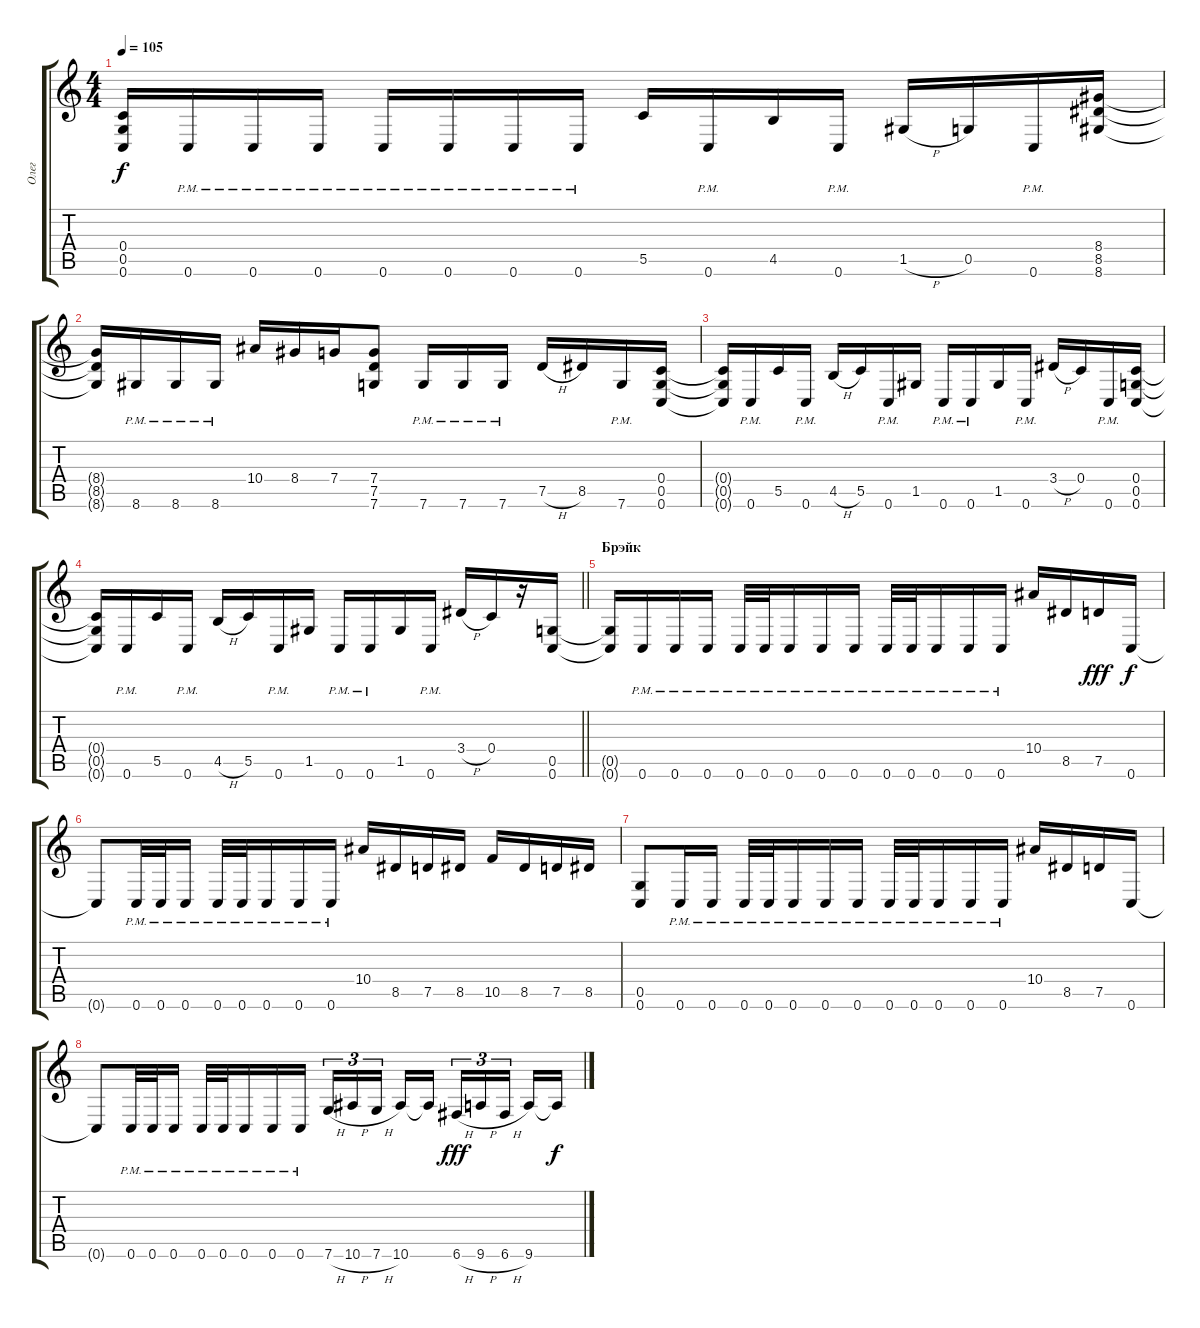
\track ("Олег" "Олег") {instrument distortionguitar}
\staff {score tabs}
\tuning (D4 A3 F3 C3 G2 C2) {hide}
\ts (4 4)
\tempo 105
\clef g2
\ks c
(0.4{t} 0.5{t} 0.6{t}).16{dy f} 0.6{pm}.16 0.6{pm}.16 0.6{pm}.16 0.6{pm}.16 0.6{pm}.16 0.6{pm}.16 0.6{pm}.16 5.5.16 0.6{pm}.16 4.5.16 0.6{pm}.16 1.5{h}.16 0.5.16 0.6{pm}.16 (8.4 8.5 8.6).16 |
(8.4{t} 8.5{t} 8.6{t}).16 8.6{pm}.16 8.6{pm}.16 8.6{pm}.16 10.4.16 8.4.16 7.4.16 (7.4 7.5 7.6).8 7.6{pm}.16 7.6{pm}.16 7.6{pm}.16 7.5{h}.16 8.5.16 7.6{pm}.16 (0.4 0.5 0.6).16 |
(0.4{t} 0.5{t} 0.6{t}).16 0.6{pm}.16 5.5.16 0.6{pm}.16 4.5{h}.16 5.5.16 0.6{pm}.16 1.5.16 0.6{pm}.16 0.6{pm}.16 1.5.16 0.6{pm}.16 3.4{h}.16 0.4.16 0.6{pm}.16 (0.4 0.5 0.6).16 |
\barLineRight lightlight
(0.4{t} 0.5{t} 0.6{t}).16 0.6{pm}.16 5.5.16 0.6{pm}.16 4.5{h}.16 5.5.16 0.6{pm}.16 1.5.16 0.6{pm}.16 0.6{pm}.16 1.5.16 0.6{pm}.16 3.4{h}.16 0.4.16 r.16 (0.5 0.6).16 |
\section ("" "Брэйк")
(0.5{t} 0.6{t}).16 0.6{pm}.16 0.6{pm}.16 0.6{pm}.16 0.6{pm}.32 0.6{pm}.32 0.6{pm}.16 0.6{pm}.16 0.6{pm}.16 0.6{pm}.32 0.6{pm}.32 0.6{pm}.16 0.6{pm}.16 0.6{pm}.16 10.4.16 8.5.16 7.5.16{dy fff} 0.6.16{dy f} |
0.6{t}.8 0.6{pm}.32 0.6{pm}.32 0.6{pm}.16 0.6{pm}.32 0.6{pm}.32 0.6{pm}.16 0.6{pm}.16 0.6{pm}.16 10.4.16 8.5.16 7.5.16 8.5.16 10.5.16 8.5.16 7.5.16 8.5.16 |
(0.5 0.6).8 0.6{pm}.16 0.6{pm}.16 0.6{pm}.32 0.6{pm}.32 0.6{pm}.16 0.6{pm}.16 0.6{pm}.16 0.6{pm}.32 0.6{pm}.32 0.6{pm}.16 0.6{pm}.16 0.6{pm}.16 10.4.16 8.5.16 7.5.16 0.6.16 |
0.6{t}.8 0.6{pm}.32 0.6{pm}.32 0.6{pm}.16 0.6{pm}.32 0.6{pm}.32 0.6{pm}.16 0.6{pm}.16 0.6{pm}.16 7.6{h}.16{tu (3 2)} 10.6{h}.16{tu (3 2)} 7.6{h}.16{tu (3 2) beam splitsecondary} 10.6.16 10.6{t}.16 6.6{h}.16{tu (3 2) dy fff} 9.6{h}.16{tu (3 2)} 6.6{h}.16{tu (3 2) beam splitsecondary} 9.6.16 9.6{t}.16{dy f}
